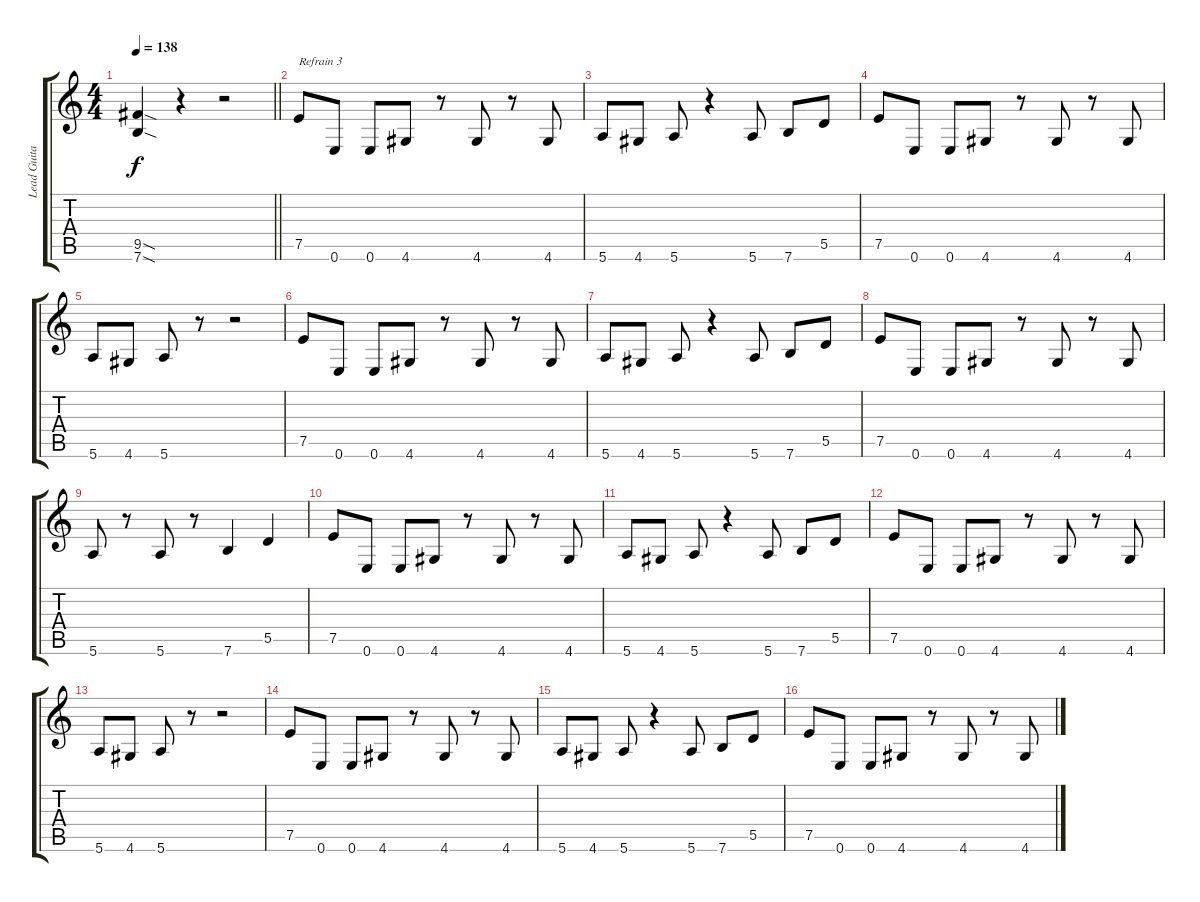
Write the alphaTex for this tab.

\track ("Lead Guitar" "Lead Guita") {instrument distortionguitar}
\staff {score tabs}
\tuning (E4 B3 G3 D3 A2 E2) {hide}
\ts (4 4)
\tempo 138
\clef g2
\barLineRight lightlight
\ks c
(9.5{sod} 7.6{sod}).4{dy f} r.4 r.2 |
7.5.8{txt "Refrain 3"} 0.6.8 0.6.8 4.6.8 r.8 4.6.8 r.8 4.6.8 |
5.6.8 4.6.8 5.6.8 r.4 5.6.8 7.6.8 5.5.8 |
7.5.8 0.6.8 0.6.8 4.6.8 r.8 4.6.8 r.8 4.6.8 |
5.6.8 4.6.8 5.6.8 r.8 r.2 |
7.5.8 0.6.8 0.6.8 4.6.8 r.8 4.6.8 r.8 4.6.8 |
5.6.8 4.6.8 5.6.8 r.4 5.6.8 7.6.8 5.5.8 |
7.5.8 0.6.8 0.6.8 4.6.8 r.8 4.6.8 r.8 4.6.8 |
5.6.8 r.8 5.6.8 r.8 7.6.4 5.5.4 |
7.5.8 0.6.8 0.6.8 4.6.8 r.8 4.6.8 r.8 4.6.8 |
5.6.8 4.6.8 5.6.8 r.4 5.6.8 7.6.8 5.5.8 |
7.5.8 0.6.8 0.6.8 4.6.8 r.8 4.6.8 r.8 4.6.8 |
5.6.8 4.6.8 5.6.8 r.8 r.2 |
7.5.8 0.6.8 0.6.8 4.6.8 r.8 4.6.8 r.8 4.6.8 |
5.6.8 4.6.8 5.6.8 r.4 5.6.8 7.6.8 5.5.8 |
7.5.8 0.6.8 0.6.8 4.6.8 r.8 4.6.8 r.8 4.6.8
